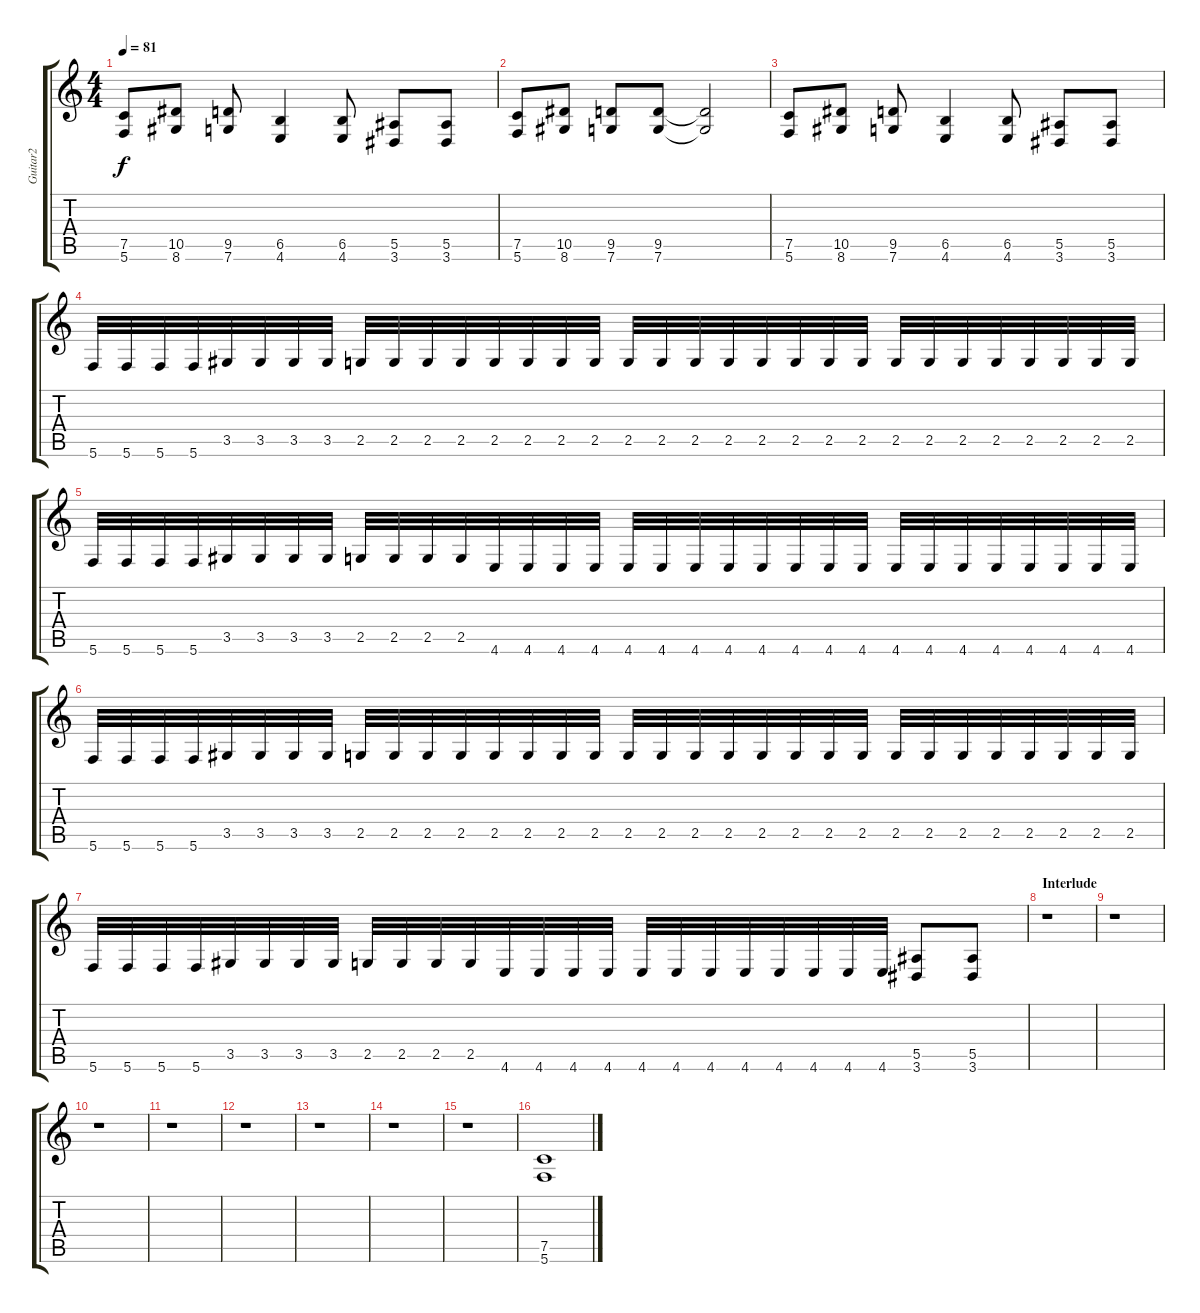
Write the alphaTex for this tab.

\track ("Guitar2" "Guitar2") {instrument distortionguitar}
\staff {score tabs}
\tuning (C4 G3 Eb3 Bb2 F2 C2) {hide}
\ts (4 4)
\tempo 81
\clef g2
\ks c
(7.5 5.6).8{dy f} (10.5 8.6).8 (9.5 7.6).8 (6.5 4.6).4 (6.5 4.6).8 (5.5 3.6).8 (5.5 3.6).8 |
(7.5 5.6).8 (10.5 8.6).8 (9.5 7.6).8 (9.5 7.6).8 (9.5{t} 7.6{t}).2 |
(7.5 5.6).8 (10.5 8.6).8 (9.5 7.6).8 (6.5 4.6).4 (6.5 4.6).8 (5.5 3.6).8 (5.5 3.6).8 |
5.6.32 5.6.32 5.6.32 5.6.32 3.5.32 3.5.32 3.5.32 3.5.32 2.5.32 2.5.32 2.5.32 2.5.32 2.5.32 2.5.32 2.5.32 2.5.32 2.5.32 2.5.32 2.5.32 2.5.32 2.5.32 2.5.32 2.5.32 2.5.32 2.5.32 2.5.32 2.5.32 2.5.32 2.5.32 2.5.32 2.5.32 2.5.32 |
5.6.32 5.6.32 5.6.32 5.6.32 3.5.32 3.5.32 3.5.32 3.5.32 2.5.32 2.5.32 2.5.32 2.5.32 4.6.32 4.6.32 4.6.32 4.6.32 4.6.32 4.6.32 4.6.32 4.6.32 4.6.32 4.6.32 4.6.32 4.6.32 4.6.32 4.6.32 4.6.32 4.6.32 4.6.32 4.6.32 4.6.32 4.6.32 |
5.6.32 5.6.32 5.6.32 5.6.32 3.5.32 3.5.32 3.5.32 3.5.32 2.5.32 2.5.32 2.5.32 2.5.32 2.5.32 2.5.32 2.5.32 2.5.32 2.5.32 2.5.32 2.5.32 2.5.32 2.5.32 2.5.32 2.5.32 2.5.32 2.5.32 2.5.32 2.5.32 2.5.32 2.5.32 2.5.32 2.5.32 2.5.32 |
5.6.32 5.6.32 5.6.32 5.6.32 3.5.32 3.5.32 3.5.32 3.5.32 2.5.32 2.5.32 2.5.32 2.5.32 4.6.32 4.6.32 4.6.32 4.6.32 4.6.32 4.6.32 4.6.32 4.6.32 4.6.32 4.6.32 4.6.32 4.6.32 (5.5 3.6).8 (5.5 3.6).8 |
\section ("" "Interlude")
r.1 |
r.1 |
r.1 |
r.1 |
r.1 |
r.1 |
r.1 |
r.1 |
(7.5 5.6).1
